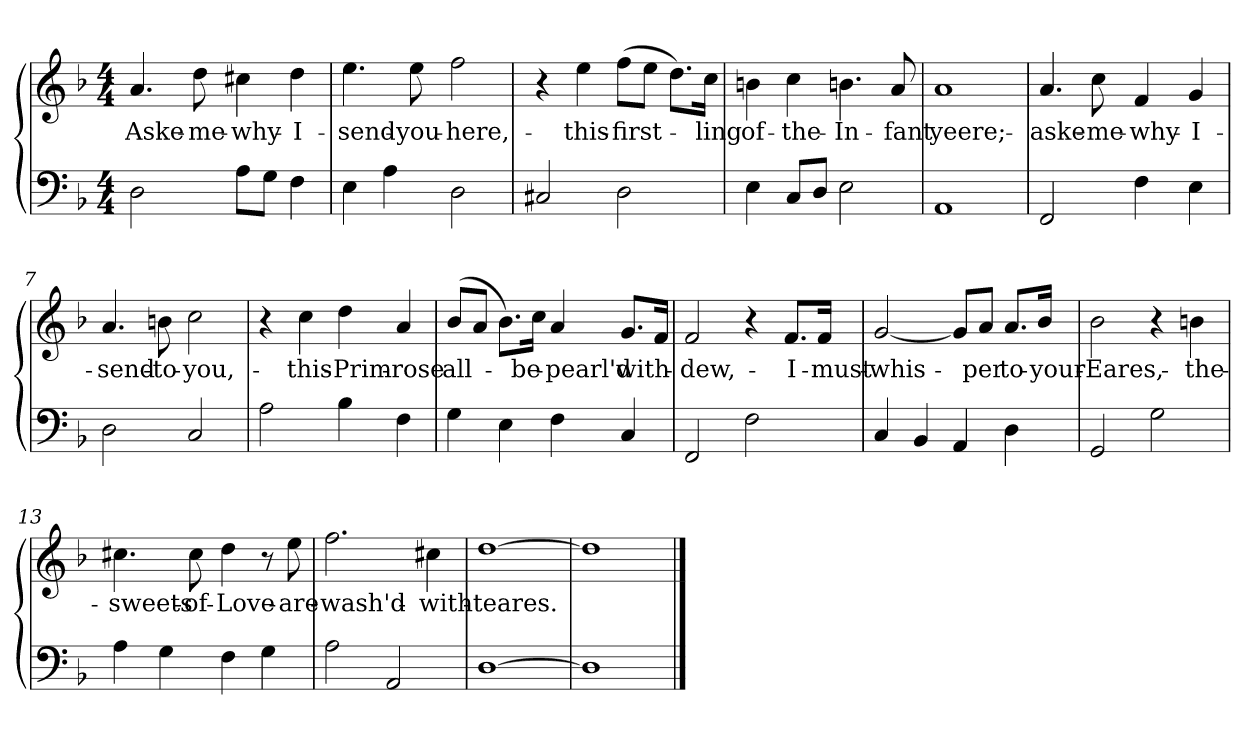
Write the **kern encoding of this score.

**kern	**kern	**text
*part2	*part1	*part1
*staff2	*staff1	*staff1
*clefF4	*clefG2	*
*k[b-]	*k[b-]	*
*F:	*F:	*
*M4/4	*M4/4	*
=1	=1	=1
2D\	4.a/	Aske-
.	8dd\	me-
8A\L	4cc#X\	why-
8G\J	.	.
4F\	4dd\	I-
=2	=2	=2
4E\	4.ee\	send-
4A\	.	.
.	8ee\	you-
2D\	2ff\	here,-
=3	=3	=3
2C#X/	4r	.
.	4ee\	this-
2D\	(8ff\L	first-
.	8ee\J	.
.	8.dd\L)	.
.	16cc\Jk	-ling
=4	=4	=4
4E\	4bn\	of-
8C/L	4cc\	the-
8D/J	.	.
2E\	4.bn\	In-
.	8a/	-fant
=5	=5	=5
1AA/	1a/	yeere;-
=6	=6	=6
2FF/	4.a/	aske-
.	8cc\	me-
4F\	4f/	why-
4E\	4g/	I-
=7	=7	=7
2D\	4.a/	send-
.	8bn\	to-
2C/	2cc\	you,-
!!LO:LB:g=z
=8	=8	=8
2A\	4r	.
.	4cc\	this-
4B-\	4dd\	Prim-
4F\	4a/	-rose
=9	=9	=9
4G\	(8b-/L	all-
.	8a/J	.
4E\	8.b-\L)	.
.	16cc\Jk	be-
4F\	4a/	-pearl'd
4C/	(8.g/L	with-
.	16f/Jk	.
=10	=10	=10
2FF/	2f/	dew,-
2F\	4r	.
.	8.f/L	I-
.	16f/Jk	must-
=11	=11	=11
4C/	[2g/	whis-
4BB-/	.	.
4AA/	8g/L]	.
.	8a/J	-per
4D\	8.a/L	to-
.	16b-/Jk	your-
!!LO:LB:g=z
=12	=12	=12
2GG/	2b-\	Eares,-
2G\	4r	.
.	4bn\	the-
=13	=13	=13
4A\	4.cc#X\	sweets-
4G\	.	.
.	8cc#\	of-
4F\	4dd\	Love-
4G\	8r	.
.	8ee\	are-
=14	=14	=14
2A\	2.ff\	wash'd-
2AA/	.	.
.	4cc#X\	with-
=15	=15	=15
[1D\	[1dd\	teares.-
=16	=16	=16
1D\]	1dd\]	-
==	==	==
*-	*-	*-
